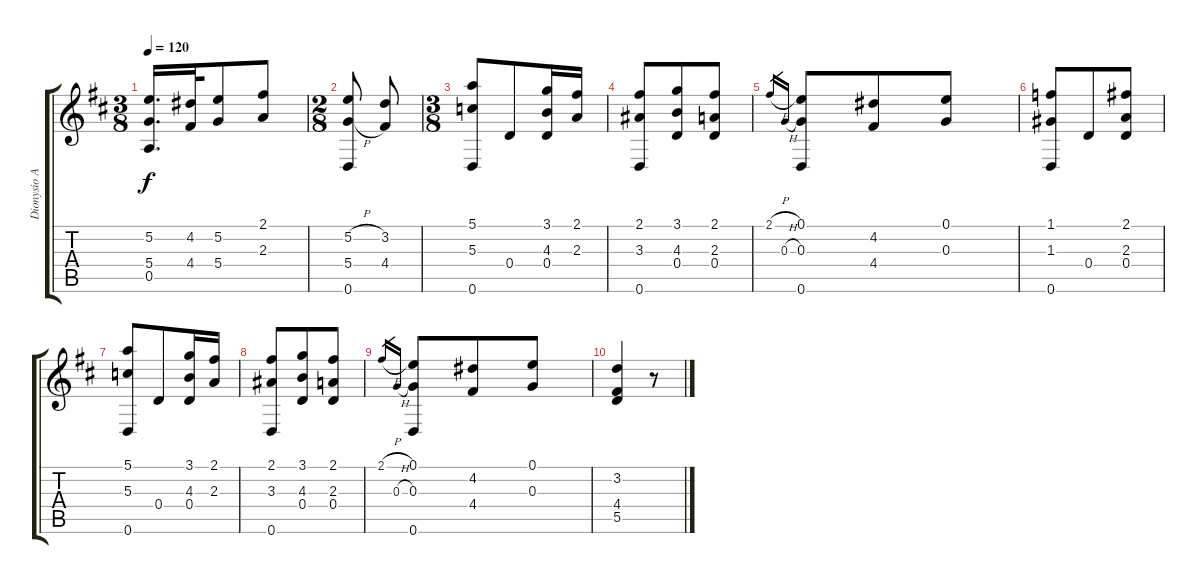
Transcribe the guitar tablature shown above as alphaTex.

\track ("Dionysio Aguado" "Dionysio A") {instrument acousticguitarnylon}
\staff {score tabs}
\tuning (E4 B3 G3 D3 A2 D2) {hide}
\ts (3 8)
\tempo 120
\clef g2
\ks d
(5.2 5.4 0.5).16{d dy f} (4.2 4.4).32 (5.2 5.4).8 (2.1 2.3).8 |
\ts (2 8)
(5.2{h} 5.4{h} 0.6).8 (3.2 4.4).8 |
\ts (3 8)
(5.1 5.3 0.6).8 0.4.8 (3.1 4.3 0.4).16 (2.1 2.3).16 |
(2.1 3.3 0.6).8 (3.1 4.3 0.4).8 (2.1 2.3 0.4).8 |
2.1{h}.16{gr} 0.3{h}.16{gr} (0.1 0.3 0.6).8 (4.2 4.4).8 (0.1 0.3).8 |
(1.1 1.3 0.6).8 0.4.8 (2.1 2.3 0.4).8 |
(5.1 5.3 0.6).8 0.4.8 (3.1 4.3 0.4).16 (2.1 2.3).16 |
(2.1 3.3 0.6).8 (3.1 4.3 0.4).8 (2.1 2.3 0.4).8 |
2.1{h}.16{gr} 0.3{h}.16{gr} (0.1 0.3 0.6).8 (4.2 4.4).8 (0.1 0.3).8 |
(3.2 4.4 5.5).4 r.8
